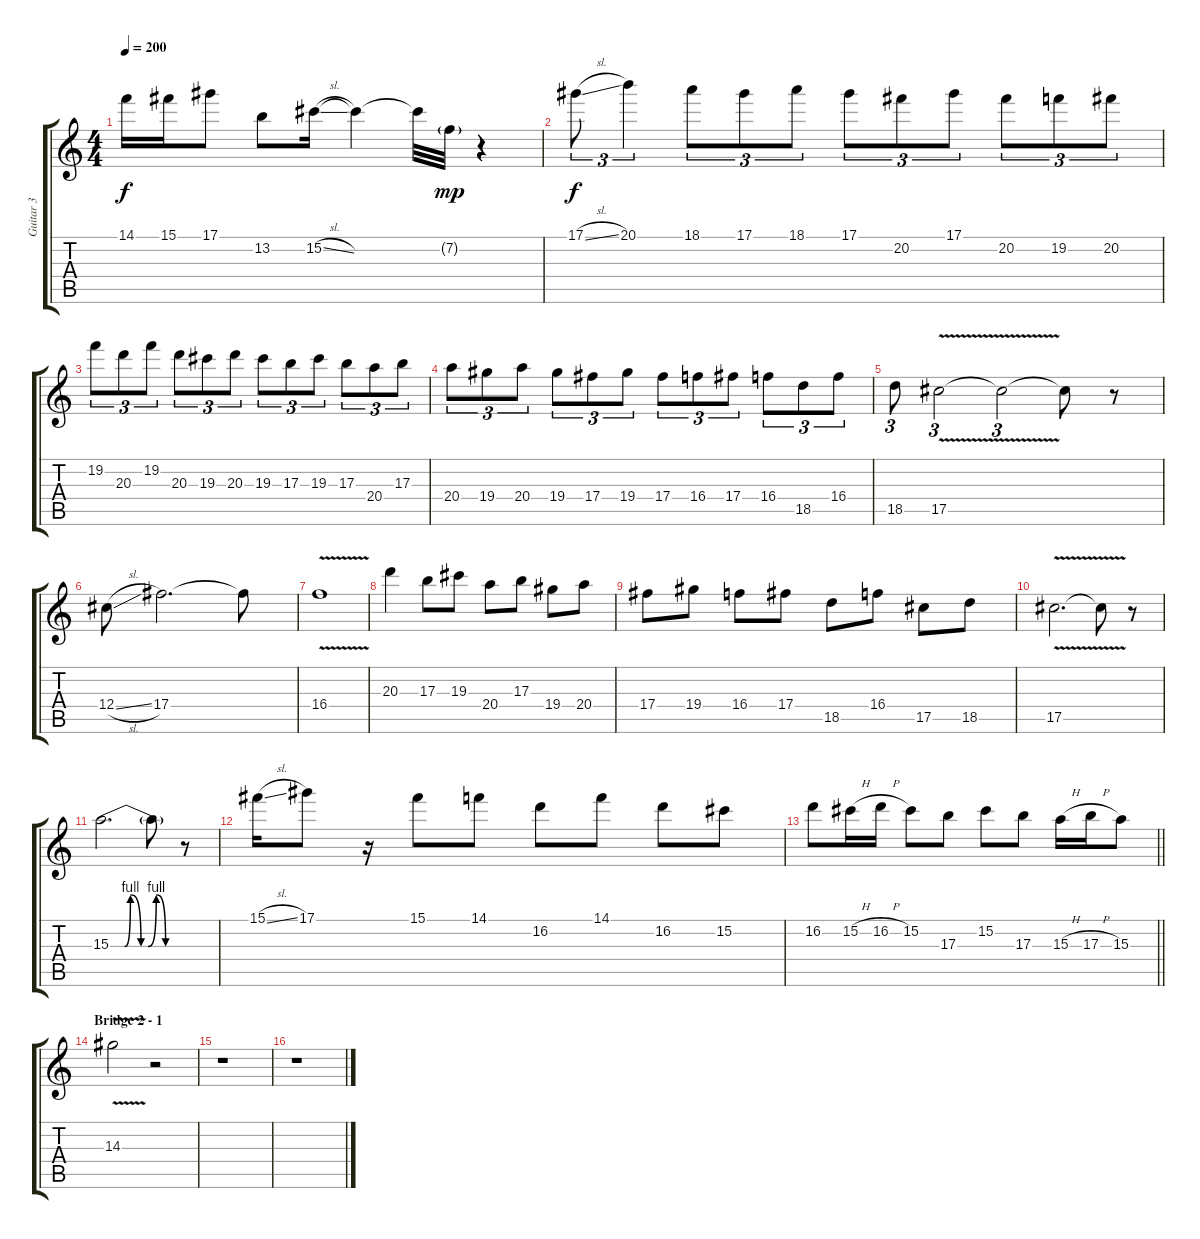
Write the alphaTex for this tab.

\track ("Guitar 3" "Guitar 3") {instrument distortionguitar}
\staff {score tabs}
\tuning (Eb4 Bb3 Gb3 Db3 Ab2 Db2) {hide}
\ts (4 4)
\tempo 200
\clef g2
\ks c
14.1.16{dy f} 15.1.16 17.1.8 13.2.8 15.2{sl}.16 15.2{t}.4 15.2{t}.32 7.2{g}.32{dy mp} r.4 |
17.1{sl}.8{tu (3 2) dy f} 20.1.4{tu (3 2)} 18.1.8{tu (3 2)} 17.1.8{tu (3 2)} 18.1.8{tu (3 2)} 17.1.8{tu (3 2)} 20.2.8{tu (3 2)} 17.1.8{tu (3 2)} 20.2.8{tu (3 2)} 19.2.8{tu (3 2)} 20.2.8{tu (3 2)} |
19.2.8{tu (3 2)} 20.3.8{tu (3 2)} 19.2.8{tu (3 2)} 20.3.8{tu (3 2)} 19.3.8{tu (3 2)} 20.3.8{tu (3 2)} 19.3.8{tu (3 2)} 17.3.8{tu (3 2)} 19.3.8{tu (3 2)} 17.3.8{tu (3 2)} 20.4.8{tu (3 2)} 17.3.8{tu (3 2)} |
20.4.8{tu (3 2)} 19.4.8{tu (3 2)} 20.4.8{tu (3 2)} 19.4.8{tu (3 2)} 17.4.8{tu (3 2)} 19.4.8{tu (3 2)} 17.4.8{tu (3 2)} 16.4.8{tu (3 2)} 17.4.8{tu (3 2)} 16.4.8{tu (3 2)} 18.5.8{tu (3 2)} 16.4.8{tu (3 2)} |
18.5.8{tu (3 2)} 17.5{v}.2{tu (3 2)} 17.5{t}.2{tu (3 2)} 17.5{t}.8 r.8 |
12.4{sl}.8 17.4.2{d} 17.4{t}.8 |
16.4{v}.1 |
20.3.4 17.3.8 19.3.8 20.4.8 17.3.8 19.4.8 20.4.8 |
17.4.8 19.4.8 16.4.8 17.4.8 18.5.8 16.4.8 17.5.8 18.5.8 |
17.5{v}.2{d} 17.5{t}.8 r.8 |
15.3{be (custom 0 0 12 0 17 4 26 0 32 0 39 4 47 0 60 0)}.2{d} 15.3{t}.8 r.8 |
15.1{sl}.16 17.1.8 r.16 15.1.8 14.1.8 16.2.8 14.1.8 16.2.8 15.2.8 |
\barLineRight lightlight
16.2.8 15.2{h}.16 16.2{h}.16 15.2.8 17.3.8 15.2.8 17.3.8 15.3{h}.16 17.3{h}.16 15.3.8 |
\section ("" "Bridge 2 - 1")
14.3{v}.2 r.2 |
r.1 |
r.1
